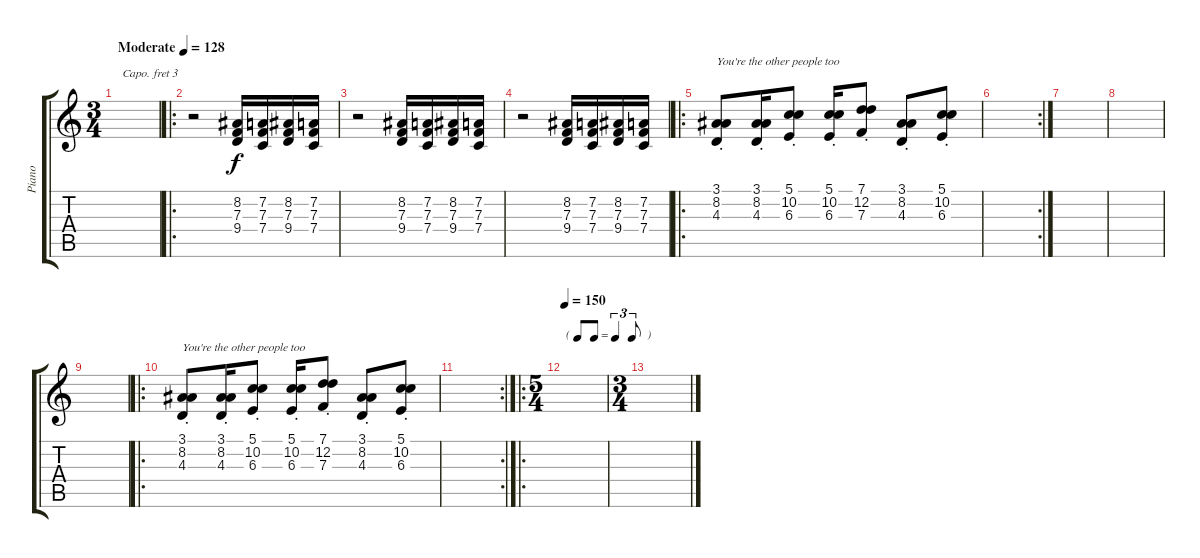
\track ("Piano" "Piano") {instrument acousticgrandpiano}
\staff {score tabs}
\capo 3
\tuning (E4 B3 G3 D3 A2 E2) {hide}
\ts (3 4)
\tempo (128 "Moderate")
\clef g2
\ks c
|
\ro
r.2 (8.2 7.3 9.4).16 (7.2 7.3 7.4).16 (8.2 7.3 9.4).16 (7.2 7.3 7.4).16 |
r.2 (8.2 7.3 9.4).16 (7.2 7.3 7.4).16 (8.2 7.3 9.4).16 (7.2 7.3 7.4).16 |
r.2 (8.2 7.3 9.4).16 (7.2 7.3 7.4).16 (8.2 7.3 9.4).16 (7.2 7.3 7.4).16 |
\ro
(3.1{st} 8.2{st} 4.3{st}).8{txt "You're the other people too" dy f} (3.1{st} 8.2{st} 4.3{st}).16 (5.1{st} 10.2{st} 6.3{st}).8 (5.1{st} 10.2{st} 6.3{st}).16 (7.1{st} 12.2{st} 7.3{st}).8 (3.1{st} 8.2{st} 4.3{st}).8 (5.1{st} 10.2{st} 6.3{st}).8 |
\rc 2
|
|
|
|
\ro
(3.1{st} 8.2{st} 4.3{st}).8{txt "You're the other people too"} (3.1{st} 8.2{st} 4.3{st}).16 (5.1{st} 10.2{st} 6.3{st}).8 (5.1{st} 10.2{st} 6.3{st}).16 (7.1{st} 12.2{st} 7.3{st}).8 (3.1{st} 8.2{st} 4.3{st}).8 (5.1{st} 10.2{st} 6.3{st}).8 |
\rc 2
|
\ro
\ts (5 4)
\tf triplet8th
\tempo 150
|
\ts (3 4)
